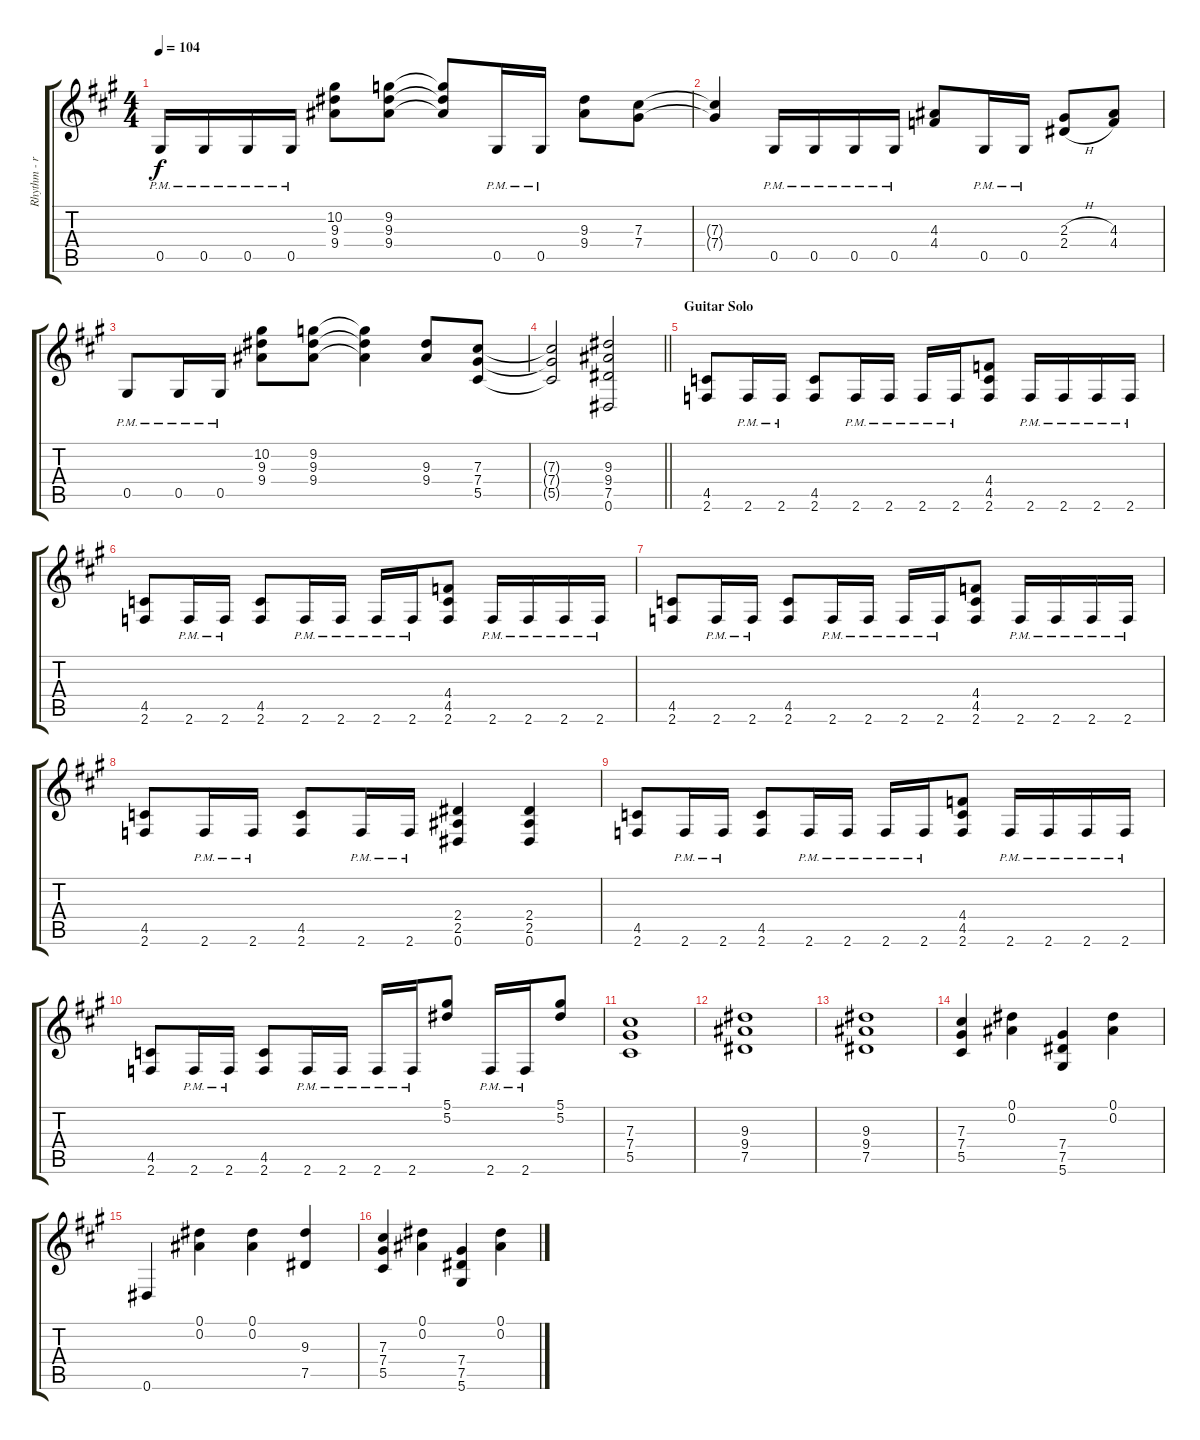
\track ("Rhythm - right" "Rhythm - r") {instrument distortionguitar}
\staff {score tabs}
\tuning (Eb4 Bb3 Gb3 Db3 Ab2 Eb2) {hide}
\ts (4 4)
\tempo 104
\clef g2
\ks a
0.5{pm}.16{dy f} 0.5{pm}.16 0.5{pm}.16 0.5{pm}.16 (10.2 9.3 9.4).8 (9.2 9.3 9.4).8 (9.2{t} 9.3{t} 9.4{t}).8 0.5{pm}.16 0.5{pm}.16 (9.3 9.4).8 (7.3 7.4).8 |
(7.3{t} 7.4{t}).4 0.5{pm}.16 0.5{pm}.16 0.5{pm}.16 0.5{pm}.16 (4.3 4.4).8 0.5{pm}.16 0.5{pm}.16 (2.3{h} 2.4{h}).8 (4.3 4.4).8 |
0.5{pm}.8 0.5{pm}.16 0.5{pm}.16 (10.2 9.3 9.4).8 (9.2 9.3 9.4).8 (9.2{t} 9.3{t} 9.4{t}).4 (9.3 9.4).8 (7.3 7.4 5.5).8 |
\barLineRight lightlight
(7.3{t} 7.4{t} 5.5{t}).2 (9.3 9.4 7.5 0.6).2 |
\section ("" "Guitar Solo")
(4.5 2.6).8 2.6{pm}.16 2.6{pm}.16 (4.5 2.6).8 2.6{pm}.16 2.6{pm}.16 2.6{pm}.16 2.6{pm}.16 (4.4 4.5 2.6).8 2.6{pm}.16 2.6{pm}.16 2.6{pm}.16 2.6{pm}.16 |
(4.5 2.6).8 2.6{pm}.16 2.6{pm}.16 (4.5 2.6).8 2.6{pm}.16 2.6{pm}.16 2.6{pm}.16 2.6{pm}.16 (4.4 4.5 2.6).8 2.6{pm}.16 2.6{pm}.16 2.6{pm}.16 2.6{pm}.16 |
(4.5 2.6).8 2.6{pm}.16 2.6{pm}.16 (4.5 2.6).8 2.6{pm}.16 2.6{pm}.16 2.6{pm}.16 2.6{pm}.16 (4.4 4.5 2.6).8 2.6{pm}.16 2.6{pm}.16 2.6{pm}.16 2.6{pm}.16 |
(4.5 2.6).8 2.6{pm}.16 2.6{pm}.16 (4.5 2.6).8 2.6{pm}.16 2.6{pm}.16 (2.4 2.5 0.6).4 (2.4 2.5 0.6).4 |
(4.5 2.6).8 2.6{pm}.16 2.6{pm}.16 (4.5 2.6).8 2.6{pm}.16 2.6{pm}.16 2.6{pm}.16 2.6{pm}.16 (4.4 4.5 2.6).8 2.6{pm}.16 2.6{pm}.16 2.6{pm}.16 2.6{pm}.16 |
(4.5 2.6).8 2.6{pm}.16 2.6{pm}.16 (4.5 2.6).8 2.6{pm}.16 2.6{pm}.16 2.6{pm}.16 2.6{pm}.16 (5.1 5.2).8 2.6{pm}.16 2.6{pm}.16 (5.1 5.2).8 |
(7.3 7.4 5.5).1 |
(9.3 9.4 7.5).1 |
(9.3 9.4 7.5).1 |
(7.3 7.4 5.5).4 (0.1 0.2).4 (7.4 7.5 5.6).4 (0.1 0.2).4 |
0.6.4 (0.1 0.2).4 (0.1 0.2).4 (9.3 7.5).4 |
(7.3 7.4 5.5).4 (0.1 0.2).4 (7.4 7.5 5.6).4 (0.1 0.2).4
